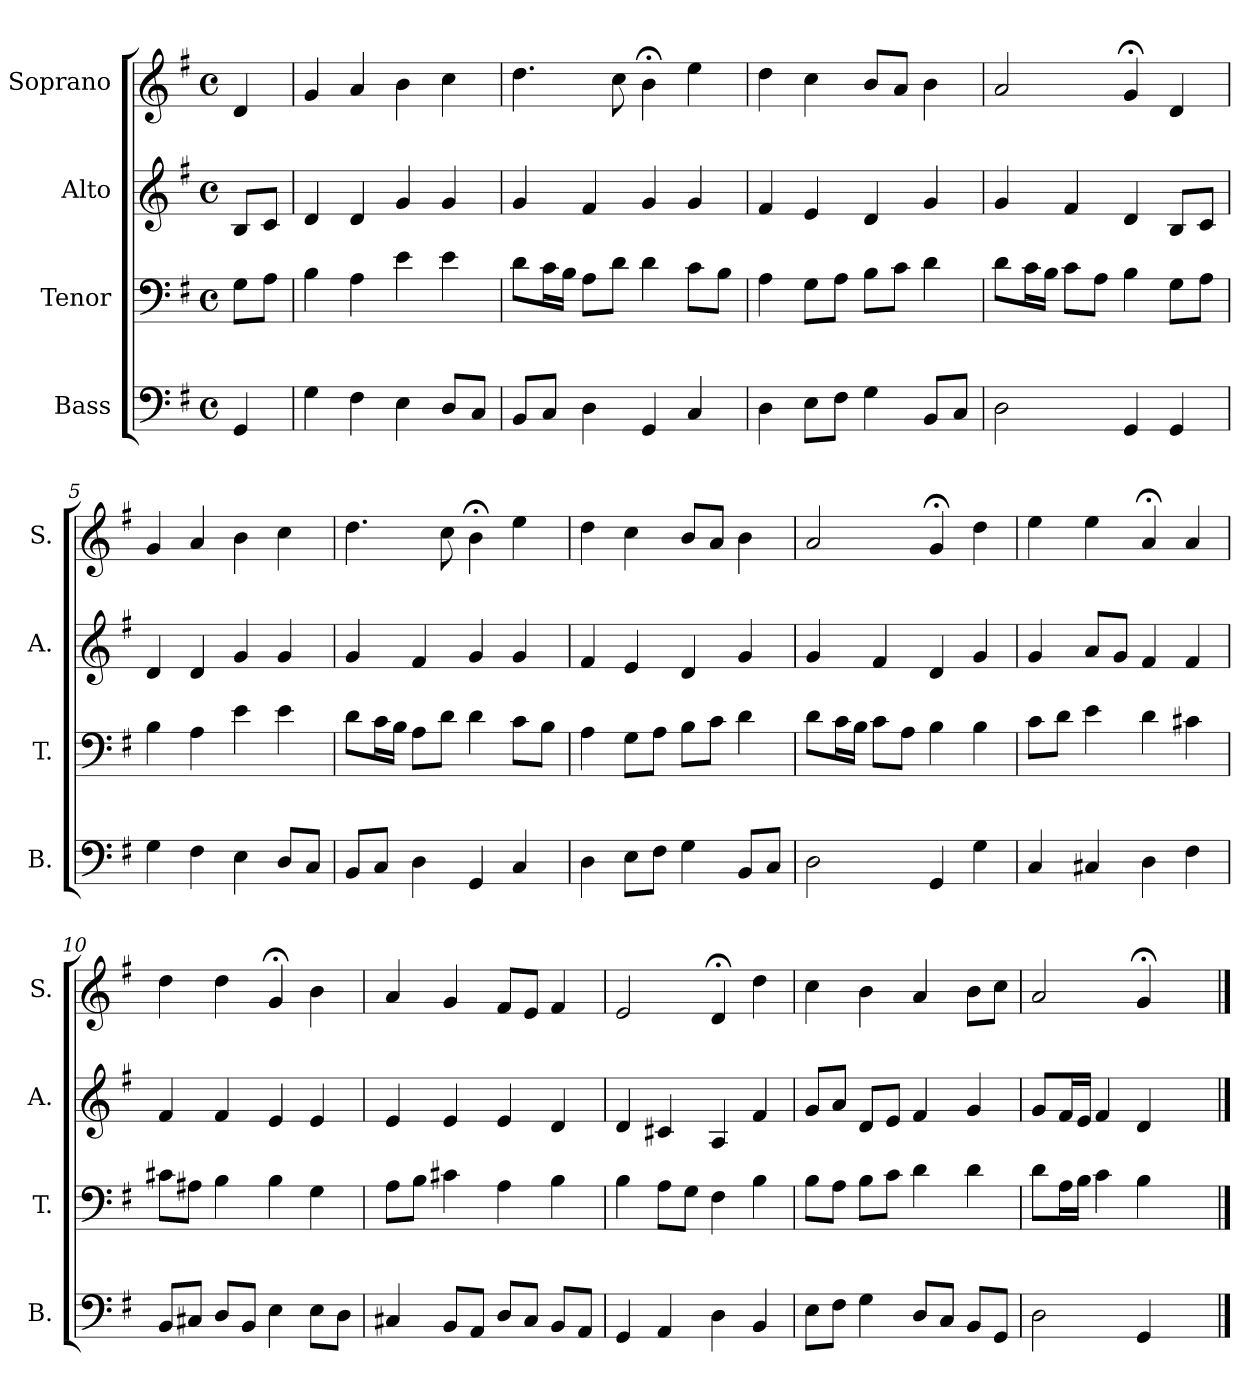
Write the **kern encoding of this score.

**kern	**kern	**kern	**kern
*part4	*part3	*part2	*part1
*staff4	*staff3	*staff2	*staff1
*I"Bass	*I"Tenor	*I"Alto	*I"Soprano
*I'B.	*I'T.	*I'A.	*I'S.
*clefF4	*clefF4	*clefG2	*clefG2
*k[f#]	*k[f#]	*k[f#]	*k[f#]
*G:	*G:	*G:	*G:
*M4/4	*M4/4	*M4/4	*M4/4
*met(c)	*met(c)	*met(c)	*met(c)
*MM96	*MM96	*MM96	*MM96
=	=	=	=
4GG/	8G\L	8B/L	4d/
.	8A\J	8c/J	.
=1	=1	=1	=1
4G\	4B\	4d/	4g/
4F#\	4A\	4d/	4a/
4E\	4e\	4g/	4b\
8D/L	4e\	4g/	4cc\
8C/J	.	.	.
=2	=2	=2	=2
8BB/L	8d\L	4g/	4.dd\
8C/J	16c\L	.	.
.	16B\JJ	.	.
4D\	8A\L	4f#/	.
.	8d\J	.	8cc\
4GG/	4d\	4g/	4b;<\
4C/	8c\L	4g/	4ee\
.	8B\J	.	.
=3	=3	=3	=3
4D\	4A\	4f#/	4dd\
8E\L	8G\L	4e/	4cc\
8F#\J	8A\J	.	.
4G\	8B\L	4d/	8b/L
.	8c\J	.	8a/J
8BB/L	4d\	4g/	4b\
8C/J	.	.	.
=4	=4	=4	=4
2D\	8d\L	4g/	2a/
.	16c\L	.	.
.	16B\JJ	.	.
.	8c\L	4f#/	.
.	8A\J	.	.
4GG/	4B\	4d/	4g;</
4GG/	8G\L	8B/L	4d/
.	8A\J	8c/J	.
!!LO:LB:g=z
=5	=5	=5	=5
4G\	4B\	4d/	4g/
4F#\	4A\	4d/	4a/
4E\	4e\	4g/	4b\
8D/L	4e\	4g/	4cc\
8C/J	.	.	.
=6	=6	=6	=6
8BB/L	8d\L	4g/	4.dd\
8C/J	16c\L	.	.
.	16B\JJ	.	.
4D\	8A\L	4f#/	.
.	8d\J	.	8cc\
4GG/	4d\	4g/	4b;<\
4C/	8c\L	4g/	4ee\
.	8B\J	.	.
=7	=7	=7	=7
4D\	4A\	4f#/	4dd\
8E\L	8G\L	4e/	4cc\
8F#\J	8A\J	.	.
4G\	8B\L	4d/	8b/L
.	8c\J	.	8a/J
8BB/L	4d\	4g/	4b\
8C/J	.	.	.
=8	=8	=8	=8
2D\	8d\L	4g/	2a/
.	16c\L	.	.
.	16B\JJ	.	.
.	8c\L	4f#/	.
.	8A\J	.	.
4GG/	4B\	4d/	4g;</
4G\	4B\	4g/	4dd\
=9	=9	=9	=9
4C/	8c\L	4g/	4ee\
.	8d\J	.	.
4C#X/	4e\	8a/L	4ee\
.	.	8g/J	.
4D\	4d\	4f#/	4a;</
4F#\	4c#X\	4f#/	4a/
!!LO:LB:g=z
=10	=10	=10	=10
8BB/L	8c#X\L	4f#/	4dd\
8C#X/J	8A#X\J	.	.
8D/L	4B\	4f#/	4dd\
8BB/J	.	.	.
4E\	4B\	4e/	4g;</
8E\L	4G\	4e/	4b\
8D\J	.	.	.
=11	=11	=11	=11
4C#X/	8A\L	4e/	4a/
.	8B\J	.	.
8BB/L	4c#X\	4e/	4g/
8AA/J	.	.	.
8D/L	4A\	4e/	8f#/L
8C#/J	.	.	8e/J
8BB/L	4B\	4d/	4f#/
8AA/J	.	.	.
=12	=12	=12	=12
4GG/	4B\	4d/	2e/
4AA/	8A\L	4c#X/	.
.	8G\J	.	.
4D\	4F#\	4A/	4d;</
4BB/	4B\	4f#/	4dd\
=13	=13	=13	=13
8E\L	8B\L	8g/L	4cc\
8F#\J	8A\J	8a/J	.
4G\	8B\L	8d/L	4b\
.	8c\J	8e/J	.
8D/L	4d\	4f#/	4a/
8C/J	.	.	.
8BB/L	4d\	4g/	8b\L
8GG/J	.	.	8cc\J
=14	=14	=14	=14
2D\	8d\L	8g/L	2a/
.	16A\L	16f#/L	.
.	16B\JJ	16e/JJ	.
.	4c\	4f#/	.
4GG/	4B\	4d/	4g;</
4ryy	4ryy	4ryy	4ryy
==	==	==	==
*-	*-	*-	*-
